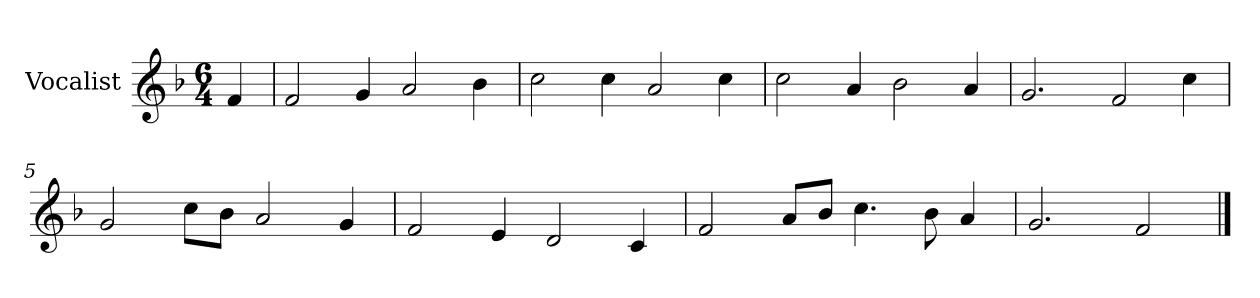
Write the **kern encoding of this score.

**kern
*part1
*staff1
*I"Vocalist
*k[b-]
*F:
*M6/4
=
4f
=1
2f
4g
2a
4b-
=2
2cc
4cc
2a
4cc
=3
2cc
4a
2b-
4a
=4
2.g
2f
4cc
=5
2g
8ccL
8b-J
2a
4g
=6
2f
4e
2d
4c
=7
2f
8aL
8b-J
4.cc
8b-
4a
=8
2.g
2f
==
*-
